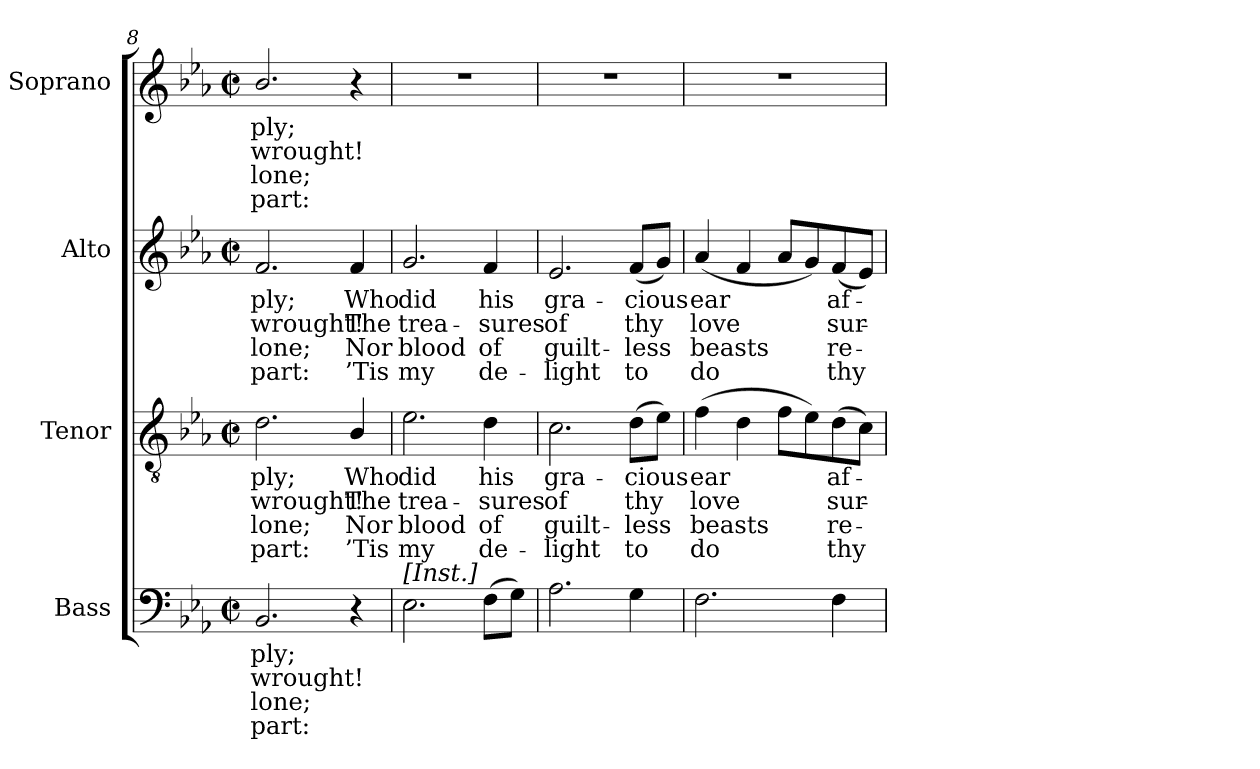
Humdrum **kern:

**kern	**text	**text	**text	**text	**kern	**text	**text	**text	**text	**kern	**text	**text	**text	**text	**kern	**text	**text	**text	**text
*part4	*part4	*part4	*part4	*part4	*part3	*part3	*part3	*part3	*part3	*part2	*part2	*part2	*part2	*part2	*part1	*part1	*part1	*part1	*part1
*staff4	*staff4	*staff4	*staff4	*staff4	*staff3	*staff3	*staff3	*staff3	*staff3	*staff2	*staff2	*staff2	*staff2	*staff2	*staff1	*staff1	*staff1	*staff1	*staff1
*I"Bass	*	*	*	*	*I"Tenor	*	*	*	*	*I"Alto	*	*	*	*	*I"Soprano	*	*	*	*
*I'B.	*	*	*	*	*I'T.	*	*	*	*	*I'A.	*	*	*	*	*I'S.	*	*	*	*
*clefF4	*	*	*	*	*clefGv2	*	*	*	*	*clefG2	*	*	*	*	*clefG2	*	*	*	*
*	*	*	*	*	*ITrd7c12	*	*	*	*	*	*	*	*	*	*	*	*	*	*
*k[b-e-a-]	*	*	*	*	*k[b-e-a-]	*	*	*	*	*k[b-e-a-]	*	*	*	*	*k[b-e-a-]	*	*	*	*
*E-:	*	*	*	*	*E-:	*	*	*	*	*E-:	*	*	*	*	*E-:	*	*	*	*
*M2/2	*	*	*	*	*M2/2	*	*	*	*	*M2/2	*	*	*	*	*M2/2	*	*	*	*
*met(c|)	*	*	*	*	*met(c|)	*	*	*	*	*met(c|)	*	*	*	*	*met(c|)	*	*	*	*
=8	=8	=8	=8	=8	=8	=8	=8	=8	=8	=8	=8	=8	=8	=8	=8	=8	=8	=8	=8
!	!LO:LY:b:color=#000000	!LO:LY:b:color=#000000	!LO:LY:b:color=#000000	!LO:LY:b:color=#000000	!	!	!	!	!	!	!	!	!	!	!	!	!	!	!
!	!	!	!	!	!	!LO:LY:b:color=#000000	!LO:LY:b:color=#000000	!LO:LY:b:color=#000000	!LO:LY:b:color=#000000	!	!	!	!	!	!	!	!	!	!
!	!	!	!	!	!	!	!	!	!	!	!LO:LY:b:color=#000000	!LO:LY:b:color=#000000	!LO:LY:b:color=#000000	!LO:LY:b:color=#000000	!	!	!	!	!
!	!	!	!	!	!	!	!	!	!	!	!	!	!	!	!	!LO:LY:b:color=#000000	!LO:LY:b:color=#000000	!LO:LY:b:color=#000000	!LO:LY:b:color=#000000
2.BB-i/	-ply;	wrought!	-lone;	part:	2.Di\	-ply;	wrought!	-lone;	part:	2.fi/	-ply;	wrought!	-lone;	part:	2.b-i/	-ply;	wrought!	-lone;	part:
!	!	!	!	!	!	!LO:LY:b:color=#000000	!LO:LY:b:color=#000000	!LO:LY:b:color=#000000	!LO:LY:b:color=#000000	!	!	!	!	!	!	!	!	!	!
!	!	!	!	!	!	!	!	!	!	!	!LO:LY:b:color=#000000	!LO:LY:b:color=#000000	!LO:LY:b:color=#000000	!LO:LY:b:color=#000000	!	!	!	!	!
4r	.	.	.	.	4BB-i/	Who	The	Nor	’Tis	4fi/	Who	The	Nor	’Tis	4r	.	.	.	.
!!LO:LB:g=z
=9	=9	=9	=9	=9	=9	=9	=9	=9	=9	=9	=9	=9	=9	=9	=9	=9	=9	=9	=9
!	!	!	!	!	!	!LO:LY:b:color=#000000	!LO:LY:b:color=#000000	!LO:LY:b:color=#000000	!LO:LY:b:color=#000000	!	!	!	!	!	!	!	!	!	!
!LO:TX:a:t=[Inst.]	!	!	!	!	!	!	!	!	!	!	!	!	!	!	!	!	!	!	!
!	!	!	!	!	!	!	!	!	!	!	!LO:LY:b:color=#000000	!LO:LY:b:color=#000000	!LO:LY:b:color=#000000	!LO:LY:b:color=#000000	!	!	!	!	!
2.E-i\	.	.	.	.	2.E-i\	did	trea-	blood	my	2.gi/	did	trea-	blood	my	1r	.	.	.	.
!	!	!	!	!	!	!LO:LY:b:color=#000000	!LO:LY:b:color=#000000	!LO:LY:b:color=#000000	!LO:LY:b:color=#000000	!	!	!	!	!	!	!	!	!	!
!	!	!	!	!	!	!	!	!	!	!	!LO:LY:b:color=#000000	!LO:LY:b:color=#000000	!LO:LY:b:color=#000000	!LO:LY:b:color=#000000	!	!	!	!	!
(8Fi\L	.	.	.	.	4Di\	his	-sures	of	de-	4fi/	his	-sures	of	de-	.	.	.	.	.
8Gi\J)	.	.	.	.	.	.	.	.	.	.	.	.	.	.	.	.	.	.	.
=10	=10	=10	=10	=10	=10	=10	=10	=10	=10	=10	=10	=10	=10	=10	=10	=10	=10	=10	=10
!	!	!	!	!	!	!LO:LY:b:color=#000000	!LO:LY:b:color=#000000	!LO:LY:b:color=#000000	!LO:LY:b:color=#000000	!	!	!	!	!	!	!	!	!	!
!	!	!	!	!	!	!	!	!	!	!	!LO:LY:b:color=#000000	!LO:LY:b:color=#000000	!LO:LY:b:color=#000000	!LO:LY:b:color=#000000	!	!	!	!	!
2.A-i\	.	.	.	.	2.Ci\	gra-	of	-guilt-	-light	2.e-i/	gra-	of	-guilt-	-light	1r	.	.	.	.
!	!	!	!	!	!	!LO:LY:b:color=#000000	!LO:LY:b:color=#000000	!LO:LY:b:color=#000000	!LO:LY:b:color=#000000	!	!	!	!	!	!	!	!	!	!
!	!	!	!	!	!	!	!	!	!	!	!LO:LY:b:color=#000000	!LO:LY:b:color=#000000	!LO:LY:b:color=#000000	!LO:LY:b:color=#000000	!	!	!	!	!
4Gi\	.	.	.	.	(8Di\L	-cious	thy	less	to	(8fi/L	-cious	thy	less	to	.	.	.	.	.
.	.	.	.	.	8E-i\J)	.	.	.	.	8gi/J)	.	.	.	.	.	.	.	.	.
=11	=11	=11	=11	=11	=11	=11	=11	=11	=11	=11	=11	=11	=11	=11	=11	=11	=11	=11	=11
!	!	!	!	!	!	!LO:LY:b:color=#000000	!LO:LY:b:color=#000000	!LO:LY:b:color=#000000	!LO:LY:b:color=#000000	!	!	!	!	!	!	!	!	!	!
!	!	!	!	!	!	!	!	!	!	!	!LO:LY:b:color=#000000	!LO:LY:b:color=#000000	!LO:LY:b:color=#000000	!LO:LY:b:color=#000000	!	!	!	!	!
2.Fi\	.	.	.	.	(4Fi\	ear	love	beasts	do	(4a-i/	ear	love	beasts	do	1r	.	.	.	.
.	.	.	.	.	4Di\	.	.	.	.	4fi/	.	.	.	.	.	.	.	.	.
.	.	.	.	.	8Fi\L	.	.	.	.	8a-i/L	.	.	.	.	.	.	.	.	.
.	.	.	.	.	8E-i\)	.	.	.	.	8gi/)	.	.	.	.	.	.	.	.	.
!	!	!	!	!	!	!LO:LY:b:color=#000000	!LO:LY:b:color=#000000	!LO:LY:b:color=#000000	!LO:LY:b:color=#000000	!	!	!	!	!	!	!	!	!	!
!	!	!	!	!	!	!	!	!	!	!	!LO:LY:b:color=#000000	!LO:LY:b:color=#000000	!LO:LY:b:color=#000000	!LO:LY:b:color=#000000	!	!	!	!	!
4Fi\	.	.	.	.	(8Di\	af-	sur-	re-	-thy	(8fi/	af-	sur-	re-	-thy	.	.	.	.	.
.	.	.	.	.	8Ci\J)	.	.	.	.	8e-i/J)	.	.	.	.	.	.	.	.	.
=	=	=	=	=	=	=	=	=	=	=	=	=	=	=	=	=	=	=	=
*-	*-	*-	*-	*-	*-	*-	*-	*-	*-	*-	*-	*-	*-	*-	*-	*-	*-	*-	*-
